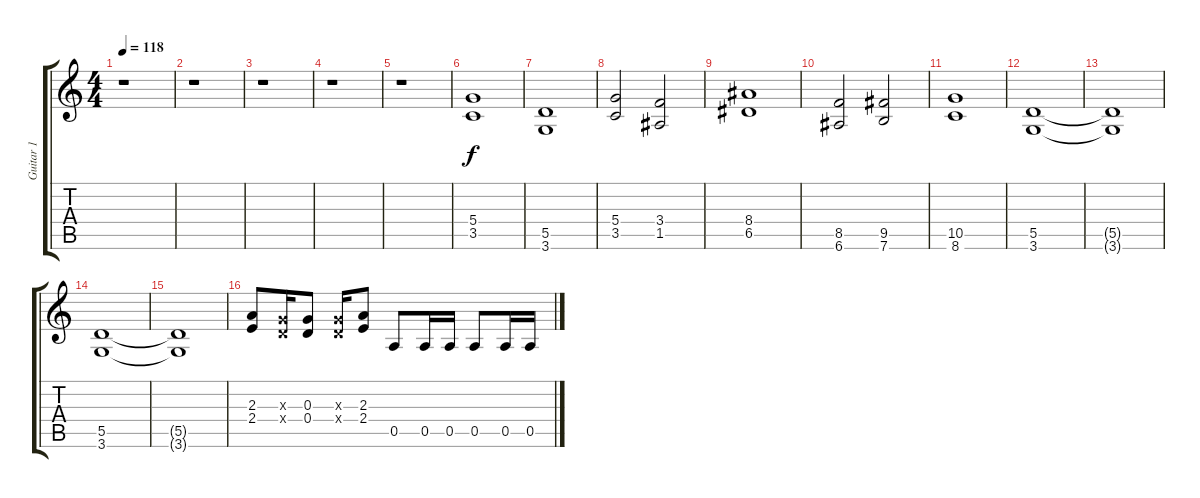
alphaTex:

\track ("Guitar 1" "Guitar 1") {instrument overdrivenguitar}
\staff {score tabs}
\tuning (E4 B3 G3 D3 A2 E2) {hide}
\ts (4 4)
\tempo 118
\clef g2
\ks c
r.1{dy f} |
r.1 |
r.1 |
r.1 |
r.1 |
(5.4 3.5).1 |
(5.5 3.6).1 |
(5.4 3.5).2 (3.4 1.5).2 |
(8.4 6.5).1 |
(8.5 6.6).2 (9.5 7.6).2 |
(10.5 8.6).1 |
(5.5 3.6).1 |
(5.5{t} 3.6{t}).1 |
(5.5 3.6).1 |
(5.5{t} 3.6{t}).1 |
(2.3 2.4).8 (0.3{x} 0.4{x}).16 (0.3 0.4).8 (0.3{x} 0.4{x}).16 (2.3 2.4).8 0.5.8 0.5.16 0.5.16 0.5.8 0.5.16 0.5.16
